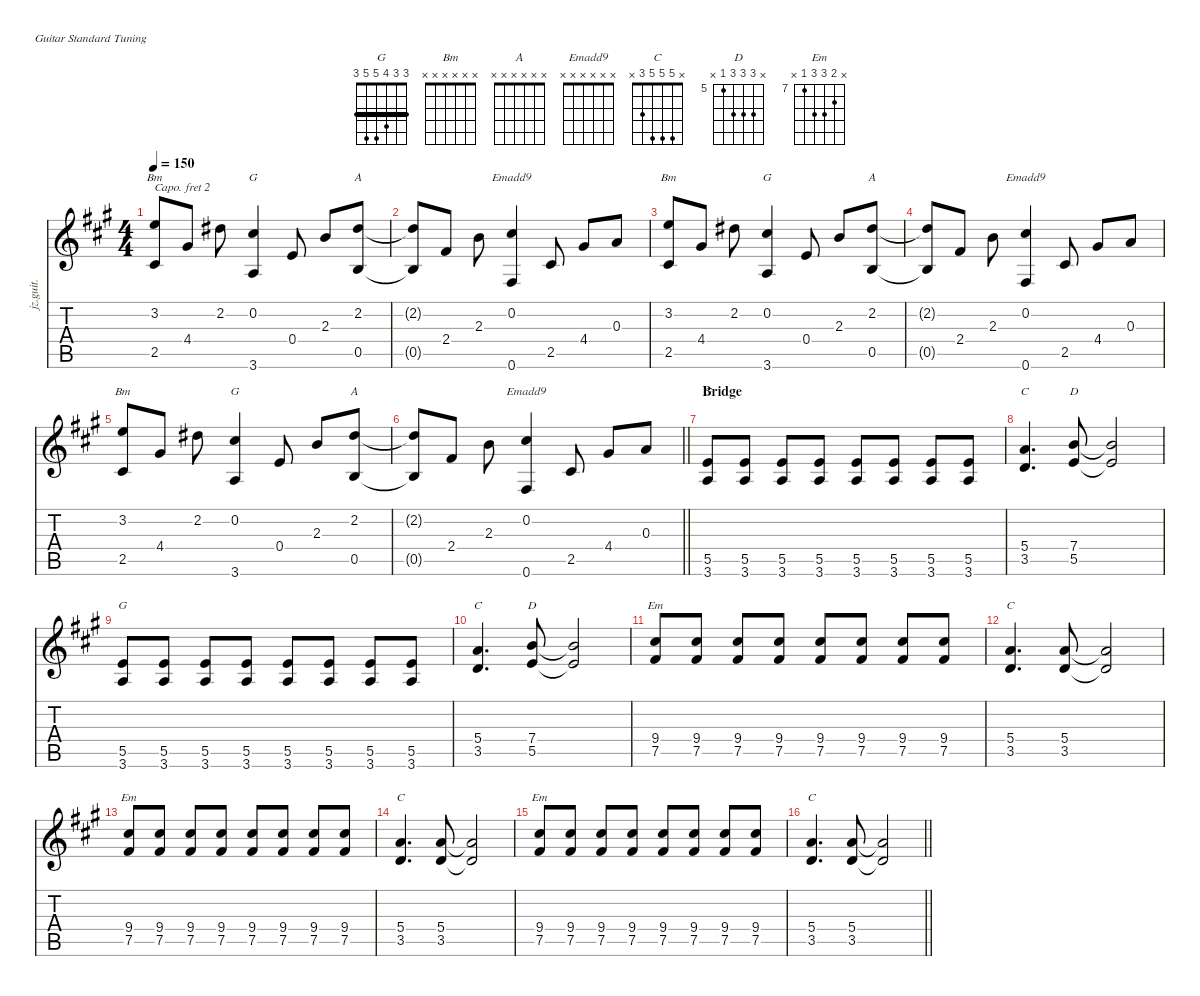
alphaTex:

\defaultSystemsLayout 4
\hideDynamics
\bracketExtendMode nobrackets
\otherSystemsTrackNameOrientation horizontal
\track ("2nd Guitar" "jz.guit.") {instrument electricguitarjazz}
\staff {score tabs}
\capo 2
\tuning (E4 B3 G3 D3 A2 E2)
\chord ("G" x x x x x x)
\chord ("Bm" x x x x x x)
\chord ("A" x x x x x x)
\chord ("Emadd9" x x x x x x)
\chord ("G" 3 3 4 5 5 3) {barre (3 3)}
\chord ("C" x 5 5 5 3 x)
\chord ("D" x 7 7 7 5 x) {firstfret 5}
\chord ("Em" x 8 9 9 7 x) {firstfret 7}
\ts (4 4)
\tempo 150
\clef g2
\ks a
(3.2{acc forcenatural} 2.5{acc #}).8{ch "Bm" dy f} 4.4{acc #}.8 2.2{acc #}.8 (0.2{acc #} 3.6{acc forcenatural}).4{ch "G"} 0.4{acc forcenatural}.8 2.3{acc forcenatural}.8 (2.2{acc #} 0.5{acc forcenatural}).8{ch "A"} |
(2.2{t acc #} 0.5{t acc forcenatural}).8 2.4{acc #}.8 2.3{acc forcenatural}.8 (0.2{acc #} 0.6{acc #}).4{ch "Emadd9"} 2.5{acc #}.8 4.4{acc #}.8 0.3{acc forcenatural}.8 |
(3.2{acc forcenatural} 2.5{acc #}).8{ch "Bm"} 4.4{acc #}.8 2.2{acc #}.8 (0.2{acc #} 3.6{acc forcenatural}).4{ch "G"} 0.4{acc forcenatural}.8 2.3{acc forcenatural}.8 (2.2{acc #} 0.5{acc forcenatural}).8{ch "A"} |
(2.2{t acc #} 0.5{t acc forcenatural}).8 2.4{acc #}.8 2.3{acc forcenatural}.8 (0.2{acc #} 0.6{acc #}).4{ch "Emadd9"} 2.5{acc #}.8 4.4{acc #}.8 0.3{acc forcenatural}.8 |
(3.2{acc forcenatural} 2.5{acc #}).8{ch "Bm"} 4.4{acc #}.8 2.2{acc #}.8 (0.2{acc #} 3.6{acc forcenatural}).4{ch "G"} 0.4{acc forcenatural}.8 2.3{acc forcenatural}.8 (2.2{acc #} 0.5{acc forcenatural}).8{ch "A"} |
\barLineRight lightlight
(2.2{t acc #} 0.5{t acc forcenatural}).8 2.4{acc #}.8 2.3{acc forcenatural}.8 (0.2{acc #} 0.6{acc #}).4{ch "Emadd9"} 2.5{acc #}.8 4.4{acc #}.8 0.3{acc forcenatural}.8 |
\section ("" "Bridge")
(5.5{acc forcenatural} 3.6{acc forcenatural}).8{ch "G"} (5.5{acc forcenatural} 3.6{acc forcenatural}).8 (5.5{acc forcenatural} 3.6{acc forcenatural}).8 (5.5{acc forcenatural} 3.6{acc forcenatural}).8 (5.5{acc forcenatural} 3.6{acc forcenatural}).8 (5.5{acc forcenatural} 3.6{acc forcenatural}).8 (5.5{acc forcenatural} 3.6{acc forcenatural}).8 (5.5{acc forcenatural} 3.6{acc forcenatural}).8 |
(5.4{acc forcenatural} 3.5{acc forcenatural}).4{d ch "C"} (7.4{acc forcenatural} 5.5{acc forcenatural}).8{ch "D"} (7.4{t acc forcenatural} 5.5{t acc forcenatural}).2 |
(5.5{acc forcenatural} 3.6{acc forcenatural}).8{ch "G"} (5.5{acc forcenatural} 3.6{acc forcenatural}).8 (5.5{acc forcenatural} 3.6{acc forcenatural}).8 (5.5{acc forcenatural} 3.6{acc forcenatural}).8 (5.5{acc forcenatural} 3.6{acc forcenatural}).8 (5.5{acc forcenatural} 3.6{acc forcenatural}).8 (5.5{acc forcenatural} 3.6{acc forcenatural}).8 (5.5{acc forcenatural} 3.6{acc forcenatural}).8 |
(5.4{acc forcenatural} 3.5{acc forcenatural}).4{d ch "C"} (7.4{acc forcenatural} 5.5{acc forcenatural}).8{ch "D"} (7.4{t acc forcenatural} 5.5{t acc forcenatural}).2 |
(9.4{acc #} 7.5{acc #}).8{ch "Em"} (9.4{acc #} 7.5{acc #}).8 (9.4{acc #} 7.5{acc #}).8 (9.4{acc #} 7.5{acc #}).8 (9.4{acc #} 7.5{acc #}).8 (9.4{acc #} 7.5{acc #}).8 (9.4{acc #} 7.5{acc #}).8 (9.4{acc #} 7.5{acc #}).8 |
(5.4{acc forcenatural} 3.5{acc forcenatural}).4{d ch "C"} (5.4{acc forcenatural} 3.5{acc forcenatural}).8 (5.4{t acc forcenatural} 3.5{t acc forcenatural}).2 |
(9.4{acc #} 7.5{acc #}).8{ch "Em"} (9.4{acc #} 7.5{acc #}).8 (9.4{acc #} 7.5{acc #}).8 (9.4{acc #} 7.5{acc #}).8 (9.4{acc #} 7.5{acc #}).8 (9.4{acc #} 7.5{acc #}).8 (9.4{acc #} 7.5{acc #}).8 (9.4{acc #} 7.5{acc #}).8 |
(5.4{acc forcenatural} 3.5{acc forcenatural}).4{d ch "C"} (5.4{acc forcenatural} 3.5{acc forcenatural}).8 (5.4{t acc forcenatural} 3.5{t acc forcenatural}).2 |
(9.4{acc #} 7.5{acc #}).8{ch "Em"} (9.4{acc #} 7.5{acc #}).8 (9.4{acc #} 7.5{acc #}).8 (9.4{acc #} 7.5{acc #}).8 (9.4{acc #} 7.5{acc #}).8 (9.4{acc #} 7.5{acc #}).8 (9.4{acc #} 7.5{acc #}).8 (9.4{acc #} 7.5{acc #}).8 |
\barLineRight lightlight
(5.4{acc forcenatural} 3.5{acc forcenatural}).4{d ch "C"} (5.4{acc forcenatural} 3.5{acc forcenatural}).8 (5.4{t acc forcenatural} 3.5{t acc forcenatural}).2
